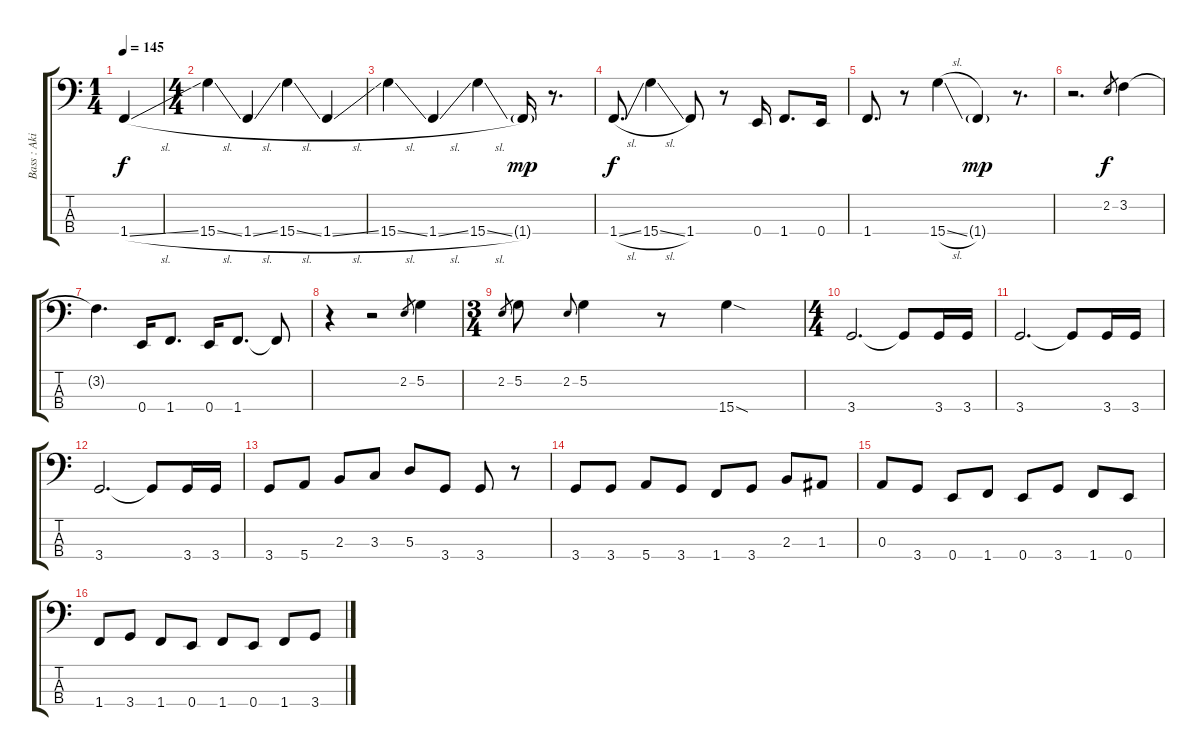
\track ("Bass : Akiyama Mio" "Bass : Aki") {instrument electricbasspick}
\staff {score tabs}
\tuning (G2 D2 A1 E1) {hide}
\ts (1 4)
\tempo 145
\clef f4
\ks c
1.4{sl}.4{dy f instrument electricbasspick} |
\ts (4 4)
15.4{sl}.4 1.4{sl}.4 15.4{sl}.4 1.4{sl}.4 |
15.4{sl}.4 1.4{sl}.4 15.4{sl}.4 1.4{g}.16{dy mp} r.8{d} |
1.4{sl}.8{d dy f} 15.4{sl}.4{instrument slapbass1} 1.4.8{instrument electricbasspick} r.8 0.4.16 1.4.8{d} 0.4.16 |
1.4.8{d} r.8 15.4{sl}.4 1.4{g}.4{dy mp} r.8{d} |
r.2{d} 2.2.8{gr dy f} 3.2.4{instrument slapbass1} |
3.2{t}.4{d} 0.4.16{instrument electricbasspick} 1.4.8{d} 0.4.16 1.4.8{d} 1.4{t}.8 |
r.4 r.2 2.2.8{gr} 5.2.4{instrument slapbass1} |
\ts (3 4)
2.2.8{gr} 5.2.8 2.2.8{gr onbeat} 5.2.4 r.8 15.4{sod}.4{instrument electricbasspick} |
\ts (4 4)
3.4.2{d} 3.4{t}.8 3.4.16 3.4.16 |
3.4.2{d} 3.4{t}.8 3.4.16 3.4.16 |
3.4.2{d} 3.4{t}.8 3.4.16 3.4.16 |
3.4.8 5.4.8 2.3.8 3.3.8 5.3.8 3.4.8 3.4.8 r.8 |
3.4.8 3.4.8 5.4.8 3.4.8 1.4.8 3.4.8 2.3.8 1.3.8 |
0.3.8 3.4.8 0.4.8 1.4.8 0.4.8 3.4.8 1.4.8 0.4.8 |
1.4.8 3.4.8 1.4.8 0.4.8 1.4.8 0.4.8 1.4.8 3.4.8
